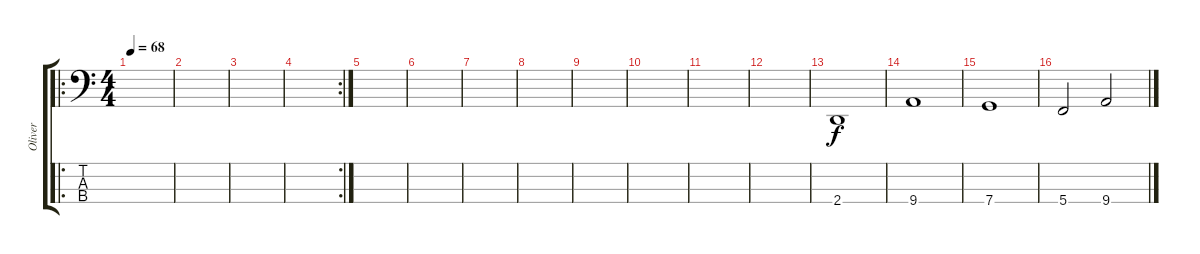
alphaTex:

\track ("Oliver" "Oliver") {instrument electricbassfinger}
\staff {score tabs}
\tuning (F2 C2 G1 C1) {hide}
\ro
\ts (4 4)
\tempo 68
\clef f4
\ks c
|
|
|
\rc 2
|
|
|
|
|
|
|
|
|
2.4.1 |
9.4.1 |
7.4.1 |
5.4.2 9.4.2
